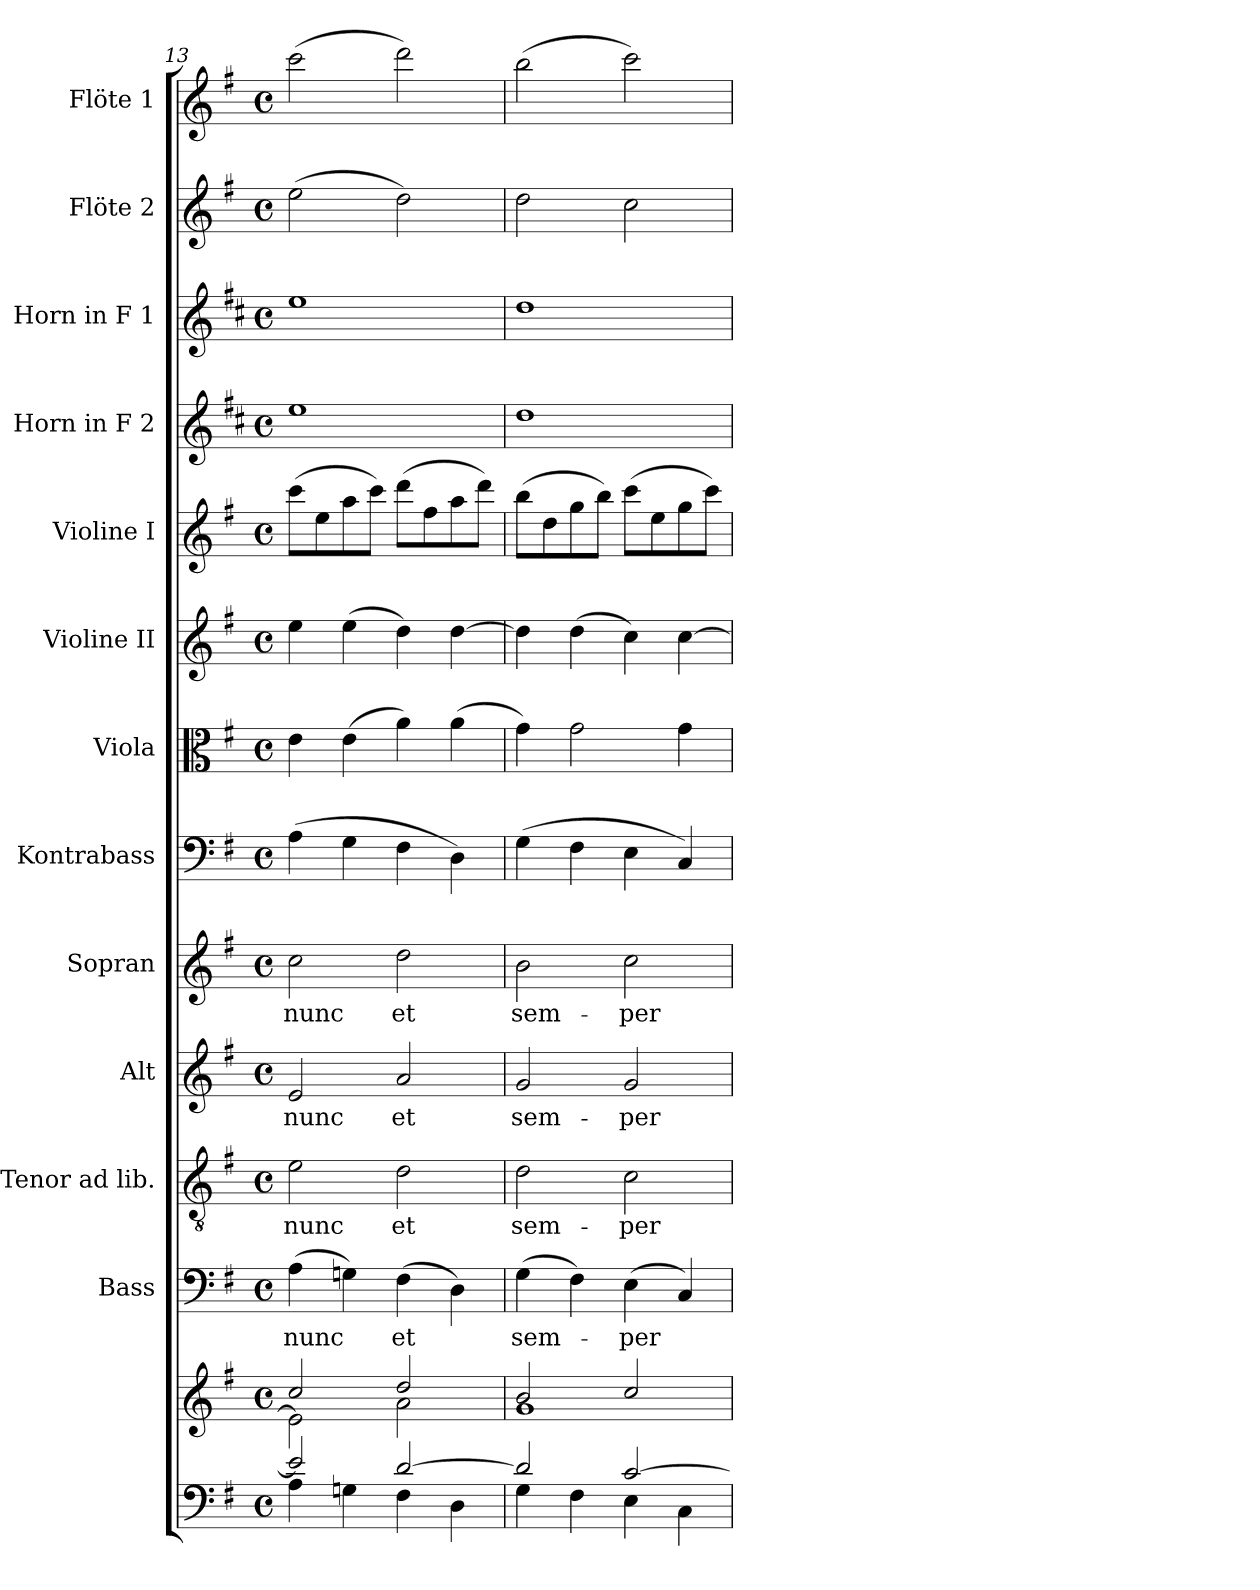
**kern	**kern	**kern	**text	**kern	**text	**kern	**text	**kern	**text	**kern	**kern	**kern	**kern	**kern	**kern	**kern	**kern
*part13	*part13	*part12	*part12	*part11	*part11	*part10	*part10	*part9	*part9	*part8	*part7	*part6	*part5	*part4	*part3	*part2	*part1
*staff14	*staff13	*staff12	*staff12	*staff11	*staff11	*staff10	*staff10	*staff9	*staff9	*staff8	*staff7	*staff6	*staff5	*staff4	*staff3	*staff2	*staff1
*	*	*I"Bass	*	*I"Tenor ad lib.	*	*I"Alt	*	*I"Sopran	*	*I"Kontrabass	*I"Viola	*I"Violine II	*I"Violine I	*I"Horn in F 2	*I"Horn in F 1	*I"Flöte 2	*I"Flöte 1
*	*	*I'B.	*	*I'T.	*	*I'A.	*	*I'S.	*	*I'Kb.	*I'Vla.	*I'Vl. II	*I'Vl. I	*	*	*I'Fl. 2	*I'Fl. 1
*clefF4	*clefG2	*clefF4	*	*clefGv2	*	*clefG2	*	*clefG2	*	*clefF4	*clefC3	*clefG2	*clefG2	*clefG2	*clefG2	*clefG2	*clefG2
*	*	*	*	*	*	*	*	*	*	*ITrd7c12	*	*	*	*ITrd4c7	*ITrd4c7	*	*
*k[f#]	*k[f#]	*k[f#]	*	*k[f#]	*	*k[f#]	*	*k[f#]	*	*k[f#]	*k[f#]	*k[f#]	*k[f#]	*k[f#]	*k[f#]	*k[f#]	*k[f#]
*G:	*G:	*G:	*	*G:	*	*G:	*	*G:	*	*G:	*G:	*G:	*G:	*G:	*G:	*G:	*G:
*M4/4	*M4/4	*M4/4	*	*M4/4	*	*M4/4	*	*M4/4	*	*M4/4	*M4/4	*M4/4	*M4/4	*M4/4	*M4/4	*M4/4	*M4/4
*met(c)	*met(c)	*met(c)	*	*met(c)	*	*met(c)	*	*met(c)	*	*met(c)	*met(c)	*met(c)	*met(c)	*met(c)	*met(c)	*met(c)	*met(c)
=13	=13	=13	=13	=13	=13	=13	=13	=13	=13	=13	=13	=13	=13	=13	=13	=13	=13
*^	*^	*	*	*	*	*	*	*	*	*	*	*	*	*	*	*	*
!	!	!	!	!	!LO:LY:b	!	!LO:LY:b	!	!LO:LY:b	!	!LO:LY:b	!	!	!	!	!	!	!	!
2e/]	4A\	2cc/	2e\]	(>4A\	nunc	2e\	nunc	2e/	nunc	2cc\	nunc	(>4AA\	4e\	4ee\	(>8ccc\L	1a	1a	(>2ee\	(>2ccc\
.	.	.	.	.	.	.	.	.	.	.	.	.	.	.	8ee\	.	.	.	.
.	4Gn\	.	.	4Gn\)	.	.	.	.	.	.	.	4GG\	(>4e\	(>4ee\	8aa\	.	.	.	.
.	.	.	.	.	.	.	.	.	.	.	.	.	.	.	8ccc\J)	.	.	.	.
!	!	!	!	!	!LO:LY:b	!	!LO:LY:b	!	!LO:LY:b	!	!LO:LY:b	!	!	!	!	!	!	!	!
[>2d/	4F#\	2dd/	2a\	(>4F#\	et	2d\	et	2a/	et	2dd\	et	4FF#\	4a\)	4dd\)	(>8ddd\L	.	.	2dd\)	2ddd\)
.	.	.	.	.	.	.	.	.	.	.	.	.	.	.	8ff#\	.	.	.	.
.	4D\	.	.	4D\)	.	.	.	.	.	.	.	4DD\)	(>4a\	[4dd\	8aa\	.	.	.	.
.	.	.	.	.	.	.	.	.	.	.	.	.	.	.	8ddd\J)	.	.	.	.
=14	=14	=14	=14	=14	=14	=14	=14	=14	=14	=14	=14	=14	=14	=14	=14	=14	=14	=14	=14
!	!	!	!	!	!LO:LY:b	!	!LO:LY:b	!	!LO:LY:b	!	!LO:LY:b	!	!	!	!	!	!	!	!
2d/]	4G\	2b/	1g	(>4G\	sem-	2d\	sem-	2g/	sem-	2b\	sem-	(>4GG\	4g\)	4dd\]	(>8bb\L	1g	1g	2dd\	(>2bb\
.	.	.	.	.	.	.	.	.	.	.	.	.	.	.	8dd\	.	.	.	.
.	4F#\	.	.	4F#\)	.	.	.	.	.	.	.	4FF#\	2g\	(>4dd\	8gg\	.	.	.	.
.	.	.	.	.	.	.	.	.	.	.	.	.	.	.	8bb\J)	.	.	.	.
!	!	!	!	!	!LO:LY:b	!	!LO:LY:b	!	!LO:LY:b	!	!LO:LY:b	!	!	!	!	!	!	!	!
[>2c/	4E\	2cc/	.	(>4E\	-per	2c\	-per	2g/	-per	2cc\	-per	4EE\	.	4cc\)	(>8ccc\L	.	.	2cc\	2ccc\)
.	.	.	.	.	.	.	.	.	.	.	.	.	.	.	8ee\	.	.	.	.
.	4C\	.	.	4C/)	.	.	.	.	.	.	.	4CC/)	4g\	[4cc\	8gg\	.	.	.	.
.	.	.	.	.	.	.	.	.	.	.	.	.	.	.	8ccc\J)	.	.	.	.
*v	*v	*	*	*	*	*	*	*	*	*	*	*	*	*	*	*	*	*	*
*	*v	*v	*	*	*	*	*	*	*	*	*	*	*	*	*	*	*	*
=	=	=	=	=	=	=	=	=	=	=	=	=	=	=	=	=	=
*-	*-	*-	*-	*-	*-	*-	*-	*-	*-	*-	*-	*-	*-	*-	*-	*-	*-
